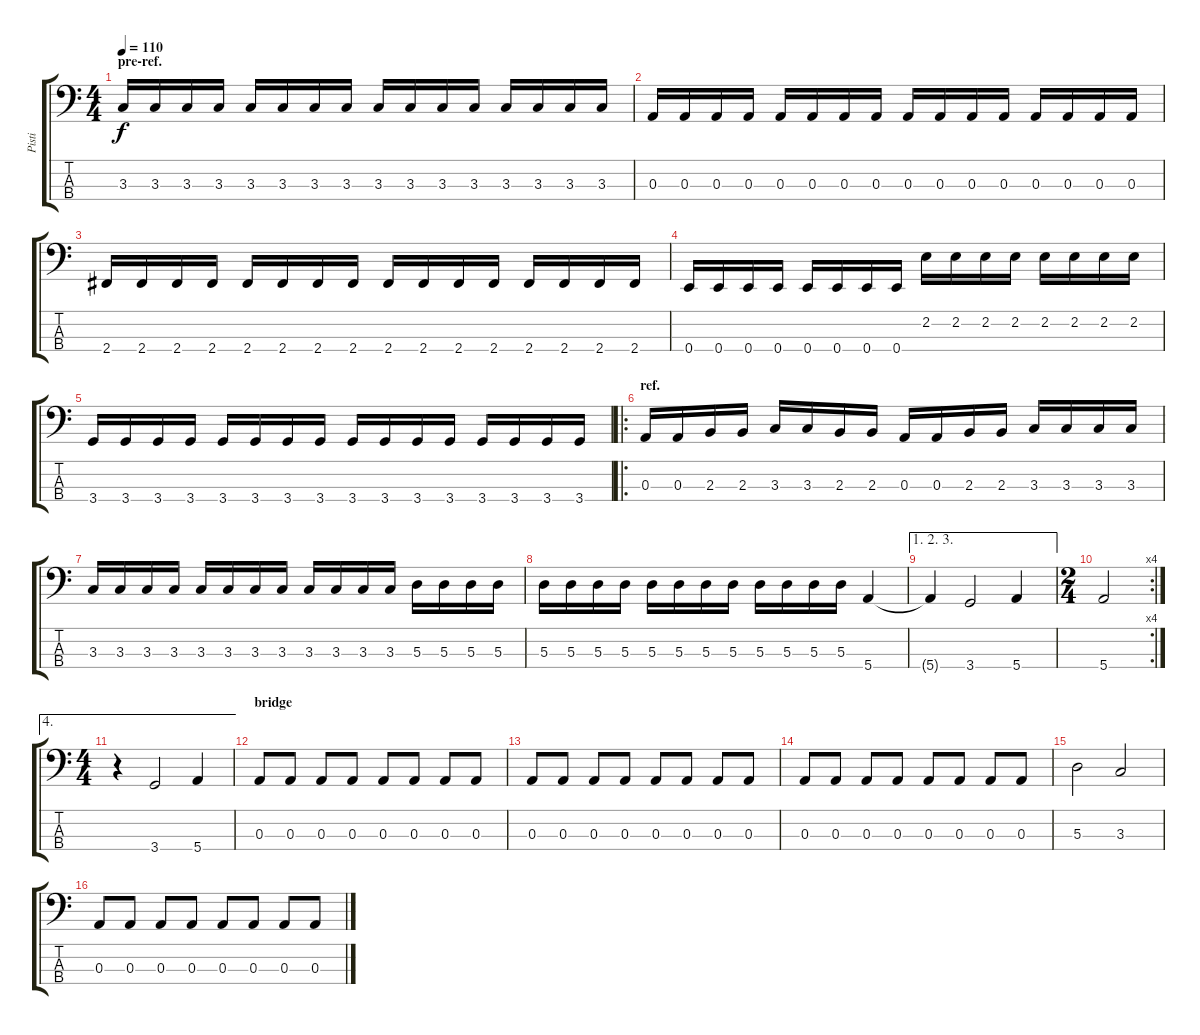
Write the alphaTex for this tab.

\track ("Pisti" "Pisti") {instrument electricbassfinger}
\staff {score tabs}
\tuning (G2 D2 A1 E1) {hide}
\ts (4 4)
\section ("" "pre-ref.")
\tempo 110
\clef f4
\ks c
3.3.16{dy f} 3.3.16 3.3.16 3.3.16 3.3.16 3.3.16 3.3.16 3.3.16 3.3.16 3.3.16 3.3.16 3.3.16 3.3.16 3.3.16 3.3.16 3.3.16 |
0.3.16 0.3.16 0.3.16 0.3.16 0.3.16 0.3.16 0.3.16 0.3.16 0.3.16 0.3.16 0.3.16 0.3.16 0.3.16 0.3.16 0.3.16 0.3.16 |
2.4.16 2.4.16 2.4.16 2.4.16 2.4.16 2.4.16 2.4.16 2.4.16 2.4.16 2.4.16 2.4.16 2.4.16 2.4.16 2.4.16 2.4.16 2.4.16 |
0.4.16 0.4.16 0.4.16 0.4.16 0.4.16 0.4.16 0.4.16 0.4.16 2.2.16 2.2.16 2.2.16 2.2.16 2.2.16 2.2.16 2.2.16 2.2.16 |
3.4.16 3.4.16 3.4.16 3.4.16 3.4.16 3.4.16 3.4.16 3.4.16 3.4.16 3.4.16 3.4.16 3.4.16 3.4.16 3.4.16 3.4.16 3.4.16 |
\ro
\section ("" "ref.")
0.3.16 0.3.16 2.3.16 2.3.16 3.3.16 3.3.16 2.3.16 2.3.16 0.3.16 0.3.16 2.3.16 2.3.16 3.3.16 3.3.16 3.3.16 3.3.16 |
3.3.16 3.3.16 3.3.16 3.3.16 3.3.16 3.3.16 3.3.16 3.3.16 3.3.16 3.3.16 3.3.16 3.3.16 5.3.16 5.3.16 5.3.16 5.3.16 |
5.3.16 5.3.16 5.3.16 5.3.16 5.3.16 5.3.16 5.3.16 5.3.16 5.3.16 5.3.16 5.3.16 5.3.16 5.4.4 |
\ae (1 2 3)
5.4{t}.4 3.4.2 5.4.4 |
\rc 4
\ts (2 4)
5.4.2 |
\ae 4
\ts (4 4)
r.4 3.4.2 5.4.4 |
\section ("" "bridge")
0.3.8 0.3.8 0.3.8 0.3.8 0.3.8 0.3.8 0.3.8 0.3.8 |
0.3.8 0.3.8 0.3.8 0.3.8 0.3.8 0.3.8 0.3.8 0.3.8 |
0.3.8 0.3.8 0.3.8 0.3.8 0.3.8 0.3.8 0.3.8 0.3.8 |
5.3.2 3.3.2 |
0.3.8 0.3.8 0.3.8 0.3.8 0.3.8 0.3.8 0.3.8 0.3.8
